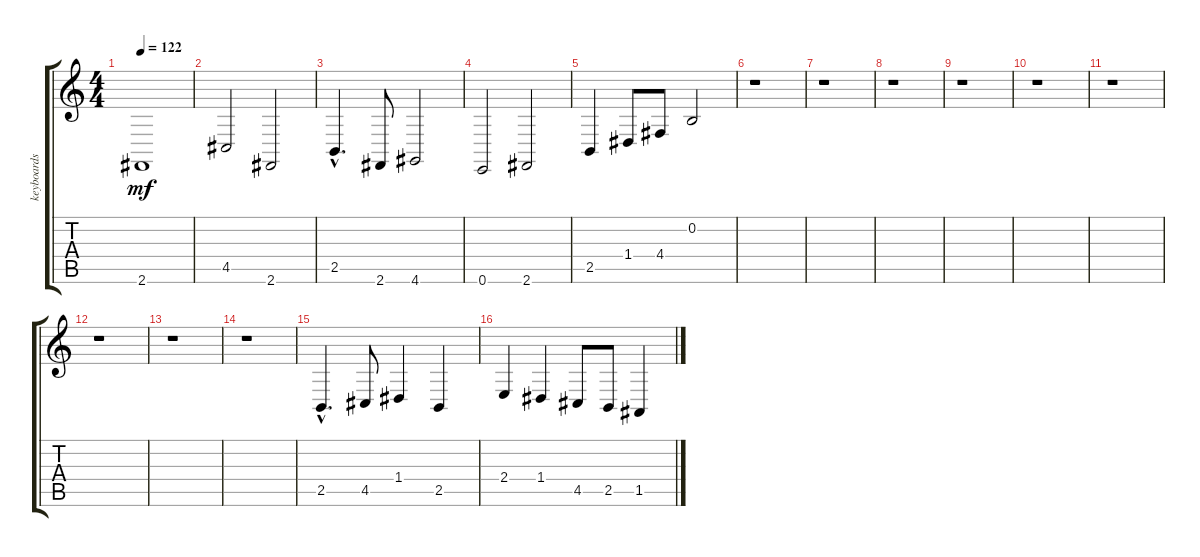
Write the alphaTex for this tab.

\track ("keyboards 2" "keyboards ") {instrument trumpet}
\staff {score tabs}
\tuning (E4 B3 G3 D3 A2 E2) {hide}
\ts (4 4)
\tempo 122
\clef g2
\ks c
2.6.1{dy mf} |
4.5.2 2.6.2 |
2.5{hac}.4{d} 2.6.8 4.6.2 |
0.6.2 2.6.2 |
2.5.4 1.4.8 4.4.8 0.2.2 |
r.1 |
r.1 |
r.1 |
r.1 |
r.1 |
r.1 |
r.1 |
r.1 |
r.1 |
2.5{hac}.4{d} 4.5.8 1.4.4 2.5.4 |
2.4.4 1.4.4 4.5.8 2.5.8 1.5.4
